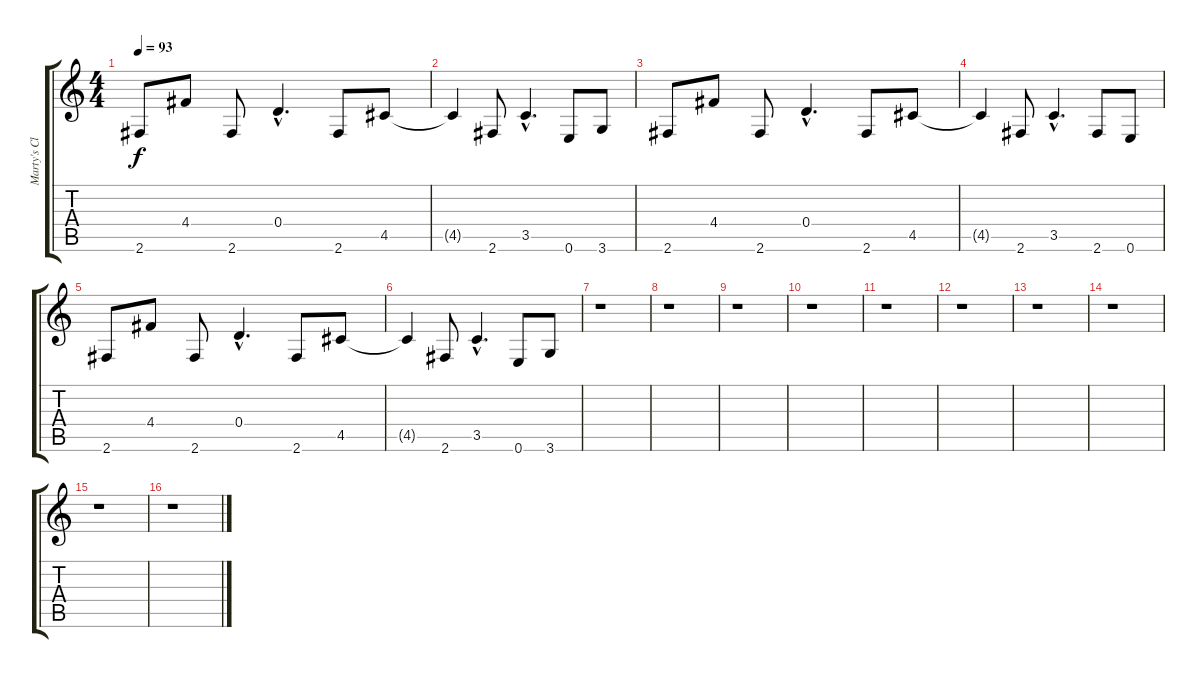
\track ("Marty's Clean" "Marty's Cl") {instrument electricguitarclean}
\staff {score tabs}
\tuning (E4 B3 G3 D3 A2 E2) {hide}
\ts (4 4)
\tempo 93
\clef g2
\ks c
2.6.8{dy f} 4.4.8 2.6.8 0.4{hac}.4{d} 2.6.8 4.5.8 |
4.5{t}.4 2.6.8 3.5{hac}.4{d} 0.6.8 3.6.8 |
2.6.8 4.4.8 2.6.8 0.4{hac}.4{d} 2.6.8 4.5.8 |
4.5{t}.4 2.6.8 3.5{hac}.4{d} 2.6.8 0.6.8 |
2.6.8 4.4.8 2.6.8 0.4{hac}.4{d} 2.6.8 4.5.8 |
4.5{t}.4 2.6.8 3.5{hac}.4{d} 0.6.8 3.6.8 |
r.1 |
r.1 |
r.1 |
r.1 |
r.1 |
r.1 |
r.1 |
r.1 |
r.1 |
r.1
